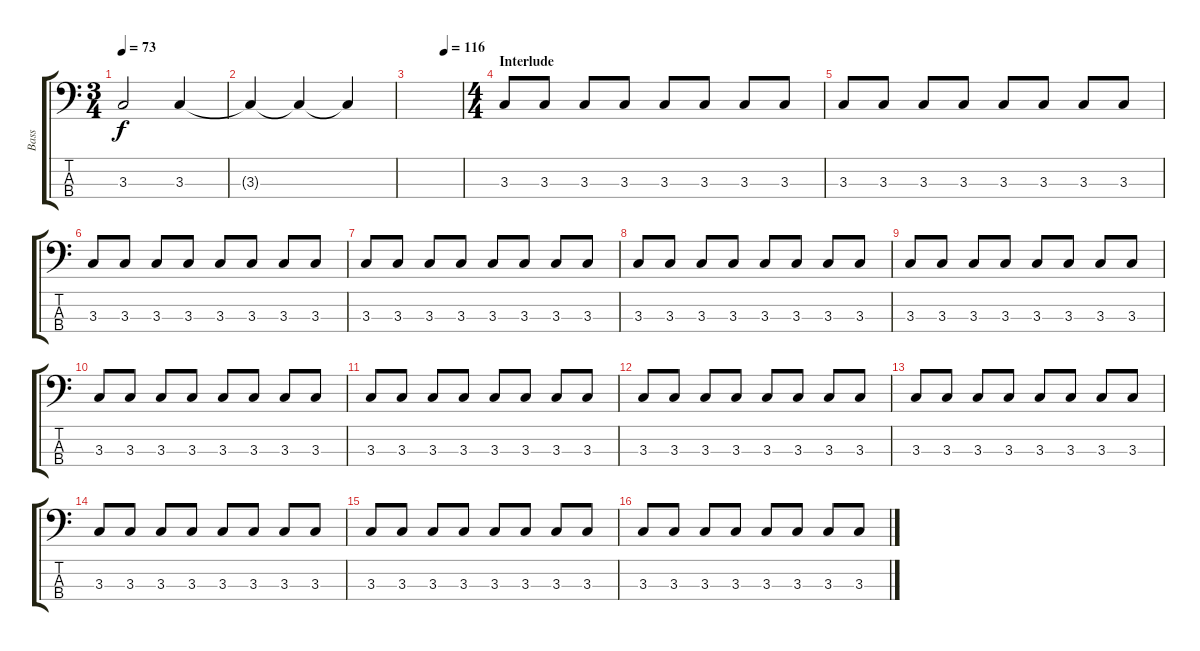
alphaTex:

\track ("Bass" "Bass") {instrument electricbasspick}
\staff {score tabs}
\tuning (G2 D2 A1 E1) {hide}
\ts (3 4)
\tempo 73
\clef f4
\ks c
3.3.2{dy f} 3.3.4 |
3.3{t}.4 3.3{t}.4 3.3{t}.4 |
\tempo (116 0.6666666666666666)
|
\ts (4 4)
\section ("" "Interlude")
3.3.8 3.3.8 3.3.8 3.3.8 3.3.8 3.3.8 3.3.8 3.3.8 |
3.3.8 3.3.8 3.3.8 3.3.8 3.3.8 3.3.8 3.3.8 3.3.8 |
3.3.8 3.3.8 3.3.8 3.3.8 3.3.8 3.3.8 3.3.8 3.3.8 |
3.3.8 3.3.8 3.3.8 3.3.8 3.3.8 3.3.8 3.3.8 3.3.8 |
3.3.8 3.3.8 3.3.8 3.3.8 3.3.8 3.3.8 3.3.8 3.3.8 |
3.3.8 3.3.8 3.3.8 3.3.8 3.3.8 3.3.8 3.3.8 3.3.8 |
3.3.8 3.3.8 3.3.8 3.3.8 3.3.8 3.3.8 3.3.8 3.3.8 |
3.3.8 3.3.8 3.3.8 3.3.8 3.3.8 3.3.8 3.3.8 3.3.8 |
3.3.8 3.3.8 3.3.8 3.3.8 3.3.8 3.3.8 3.3.8 3.3.8 |
3.3.8 3.3.8 3.3.8 3.3.8 3.3.8 3.3.8 3.3.8 3.3.8 |
3.3.8 3.3.8 3.3.8 3.3.8 3.3.8 3.3.8 3.3.8 3.3.8 |
3.3.8 3.3.8 3.3.8 3.3.8 3.3.8 3.3.8 3.3.8 3.3.8 |
3.3.8 3.3.8 3.3.8 3.3.8 3.3.8 3.3.8 3.3.8 3.3.8
